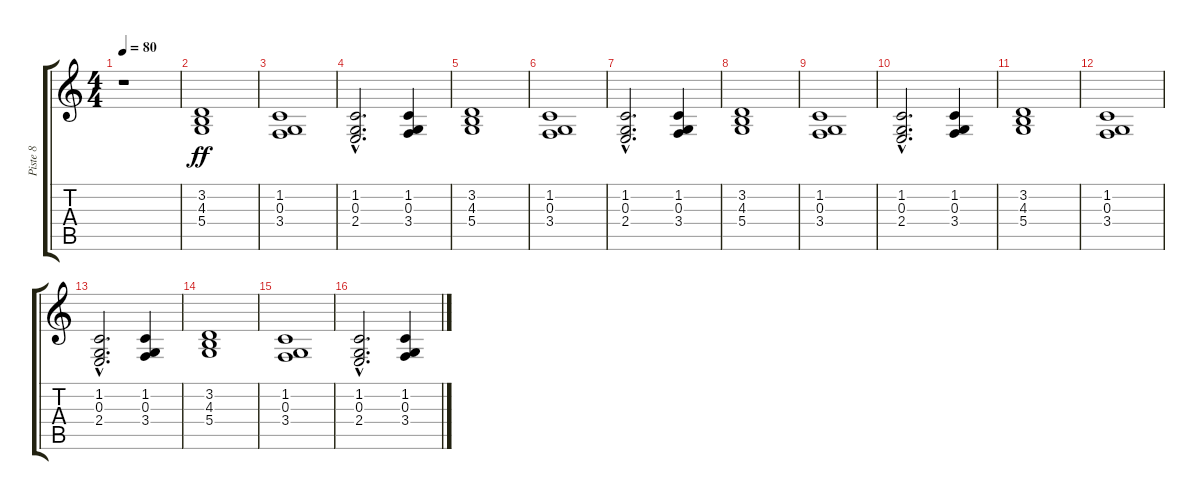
\track ("Piste 8" "Piste 8") {instrument synthvoice}
\staff {score tabs}
\tuning (E4 B3 G3 D3 A2 E2) {hide}
\ts (4 4)
\tempo 80
\clef g2
\ks c
r.1{dy ff instrument synthvoice} |
(3.2 4.3 5.4).1 |
(1.2 0.3 3.4).1 |
(1.2{hac} 0.3{hac} 2.4{hac}).2{d} (1.2 0.3 3.4).4 |
(3.2 4.3 5.4).1 |
(1.2 0.3 3.4).1 |
(1.2{hac} 0.3{hac} 2.4{hac}).2{d} (1.2 0.3 3.4).4 |
(3.2 4.3 5.4).1 |
(1.2 0.3 3.4).1 |
(1.2{hac} 0.3{hac} 2.4{hac}).2{d} (1.2 0.3 3.4).4 |
(3.2 4.3 5.4).1 |
(1.2 0.3 3.4).1 |
(1.2{hac} 0.3{hac} 2.4{hac}).2{d} (1.2 0.3 3.4).4 |
(3.2 4.3 5.4).1 |
(1.2 0.3 3.4).1 |
(1.2{hac} 0.3{hac} 2.4{hac}).2{d} (1.2 0.3 3.4).4
